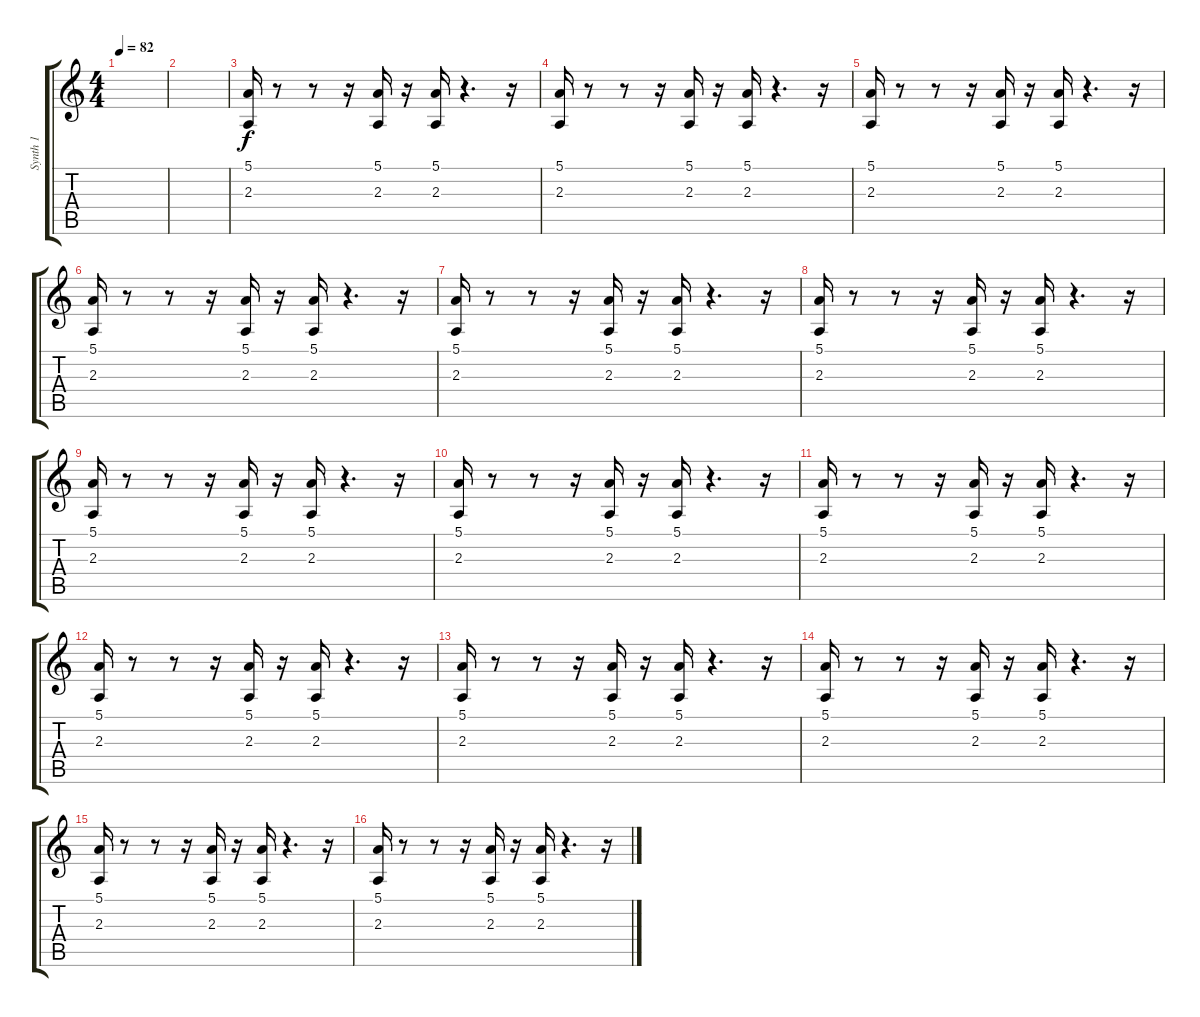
\track ("Synth 1" "Synth 1") {instrument pad7halo}
\staff {score tabs}
\tuning (E4 B3 G3 D3 A2 E2) {hide}
\ts (4 4)
\tempo 82
\clef g2
\ks c
|
|
(5.1 2.3).16 r.8 r.8 r.16 (5.1 2.3).16 r.16 (5.1 2.3).16 r.4{d} r.16 |
(5.1 2.3).16 r.8 r.8 r.16 (5.1 2.3).16 r.16 (5.1 2.3).16 r.4{d} r.16 |
(5.1 2.3).16 r.8 r.8 r.16 (5.1 2.3).16 r.16 (5.1 2.3).16 r.4{d} r.16 |
(5.1 2.3).16 r.8 r.8 r.16 (5.1 2.3).16 r.16 (5.1 2.3).16 r.4{d} r.16 |
(5.1 2.3).16 r.8 r.8 r.16 (5.1 2.3).16 r.16 (5.1 2.3).16 r.4{d} r.16 |
(5.1 2.3).16 r.8 r.8 r.16 (5.1 2.3).16 r.16 (5.1 2.3).16 r.4{d} r.16 |
(5.1 2.3).16 r.8 r.8 r.16 (5.1 2.3).16 r.16 (5.1 2.3).16 r.4{d} r.16 |
(5.1 2.3).16 r.8 r.8 r.16 (5.1 2.3).16 r.16 (5.1 2.3).16 r.4{d} r.16 |
(5.1 2.3).16 r.8 r.8 r.16 (5.1 2.3).16 r.16 (5.1 2.3).16 r.4{d} r.16 |
(5.1 2.3).16 r.8 r.8 r.16 (5.1 2.3).16 r.16 (5.1 2.3).16 r.4{d} r.16 |
(5.1 2.3).16 r.8 r.8 r.16 (5.1 2.3).16 r.16 (5.1 2.3).16 r.4{d} r.16 |
(5.1 2.3).16 r.8 r.8 r.16 (5.1 2.3).16 r.16 (5.1 2.3).16 r.4{d} r.16 |
(5.1 2.3).16 r.8 r.8 r.16 (5.1 2.3).16 r.16 (5.1 2.3).16 r.4{d} r.16 |
(5.1 2.3).16 r.8 r.8 r.16 (5.1 2.3).16 r.16 (5.1 2.3).16 r.4{d} r.16
